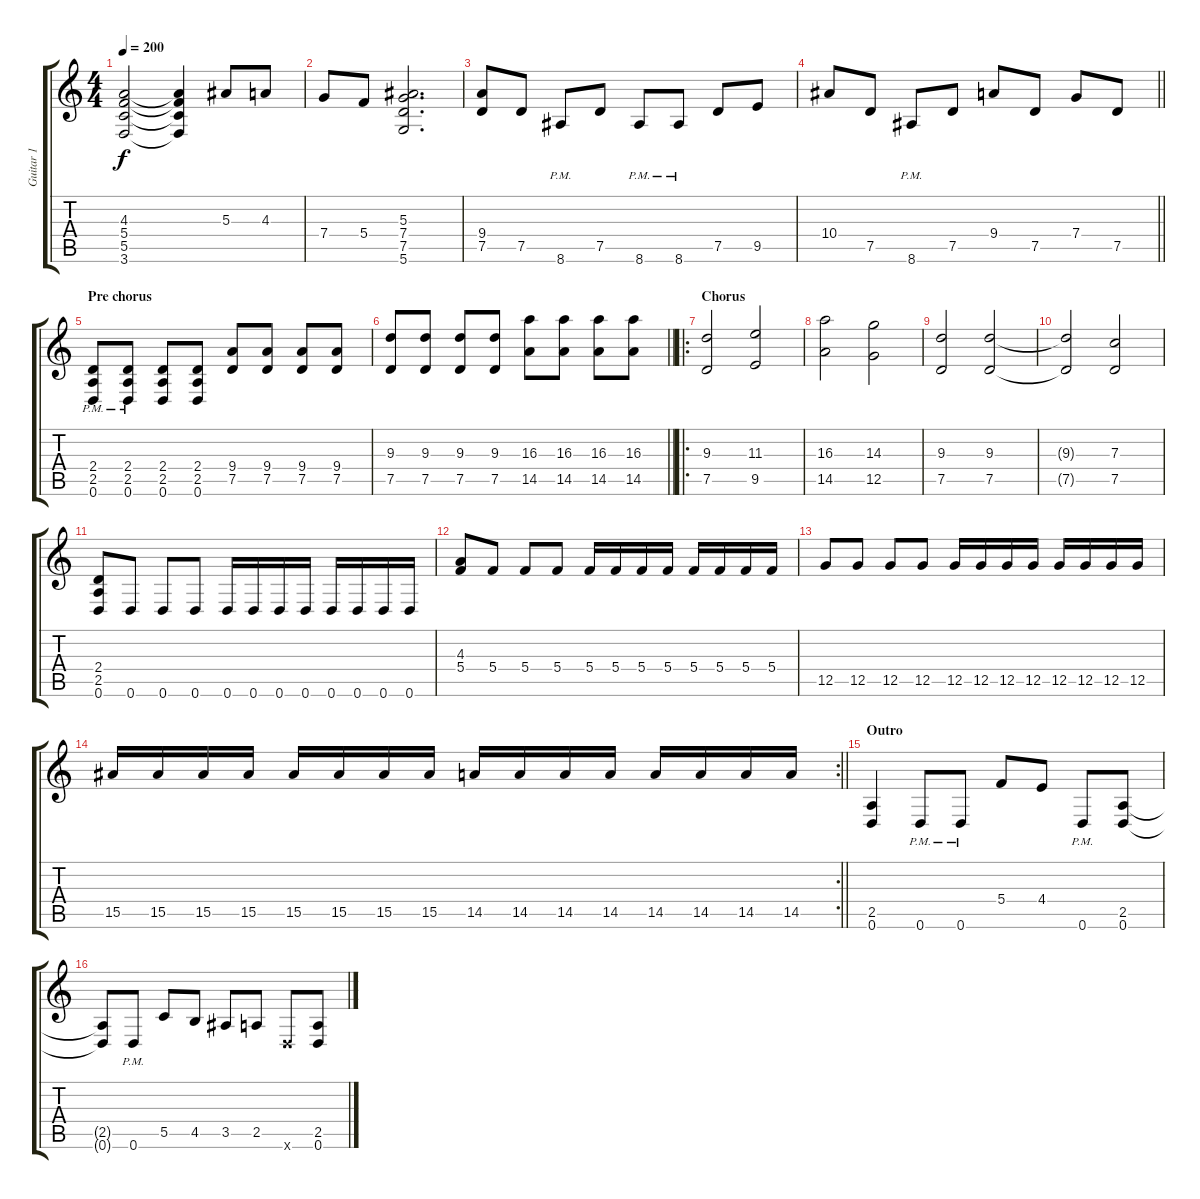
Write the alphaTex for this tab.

\track ("Guitar 1" "Guitar 1") {instrument distortionguitar}
\staff {score tabs}
\tuning (D4 A3 F3 C3 G2 D2) {hide}
\ts (4 4)
\tempo 200
\clef g2
\ks c
(4.3 5.4 5.5 3.6).2{dy f} (4.3{t} 5.4{t} 5.5{t} 3.6{t}).4 5.3.8 4.3.8 |
7.4.8 5.4.8 (5.3 7.4 7.5 5.6).2{d} |
(9.4 7.5).8 7.5.8 8.6{pm}.8 7.5.8 8.6{pm}.8 8.6{pm}.8 7.5.8 9.5.8 |
\barLineRight lightlight
10.4.8 7.5.8 8.6{pm}.8 7.5.8 9.4.8 7.5.8 7.4.8 7.5.8 |
\section ("" "Pre chorus")
(2.4{pm} 2.5{pm} 0.6{pm}).8 (2.4{pm} 2.5{pm} 0.6{pm}).8 (2.4 2.5 0.6).8 (2.4 2.5 0.6).8 (9.4 7.5).8 (9.4 7.5).8 (9.4 7.5).8 (9.4 7.5).8 |
\barLineRight lightlight
(9.3 7.5).8 (9.3 7.5).8 (9.3 7.5).8 (9.3 7.5).8 (16.3 14.5).8 (16.3 14.5).8 (16.3 14.5).8 (16.3 14.5).8 |
\ro
\section ("" "Chorus")
(9.3 7.5).2 (11.3 9.5).2 |
(16.3 14.5).2 (14.3 12.5).2 |
(9.3 7.5).2 (9.3 7.5).2 |
(9.3{t} 7.5{t}).2 (7.3 7.5).2 |
(2.4 2.5 0.6).8 0.6.8 0.6.8 0.6.8 0.6.16 0.6.16 0.6.16 0.6.16 0.6.16 0.6.16 0.6.16 0.6.16 |
(4.3 5.4).8 5.4.8 5.4.8 5.4.8 5.4.16 5.4.16 5.4.16 5.4.16 5.4.16 5.4.16 5.4.16 5.4.16 |
12.5.8 12.5.8 12.5.8 12.5.8 12.5.16 12.5.16 12.5.16 12.5.16 12.5.16 12.5.16 12.5.16 12.5.16 |
\rc 2
\barLineRight lightlight
15.5.16 15.5.16 15.5.16 15.5.16 15.5.16 15.5.16 15.5.16 15.5.16 14.5.16 14.5.16 14.5.16 14.5.16 14.5.16 14.5.16 14.5.16 14.5.16 |
\section ("" "Outro")
(2.5 0.6).4 0.6{pm}.8 0.6{pm}.8 5.4.8 4.4.8 0.6{pm}.8 (2.5 0.6).8 |
(2.5{t} 0.6{t}).8 0.6{pm}.8 5.5.8 4.5.8 3.5.8 2.5.8 0.6{x}.8 (2.5 0.6).8
